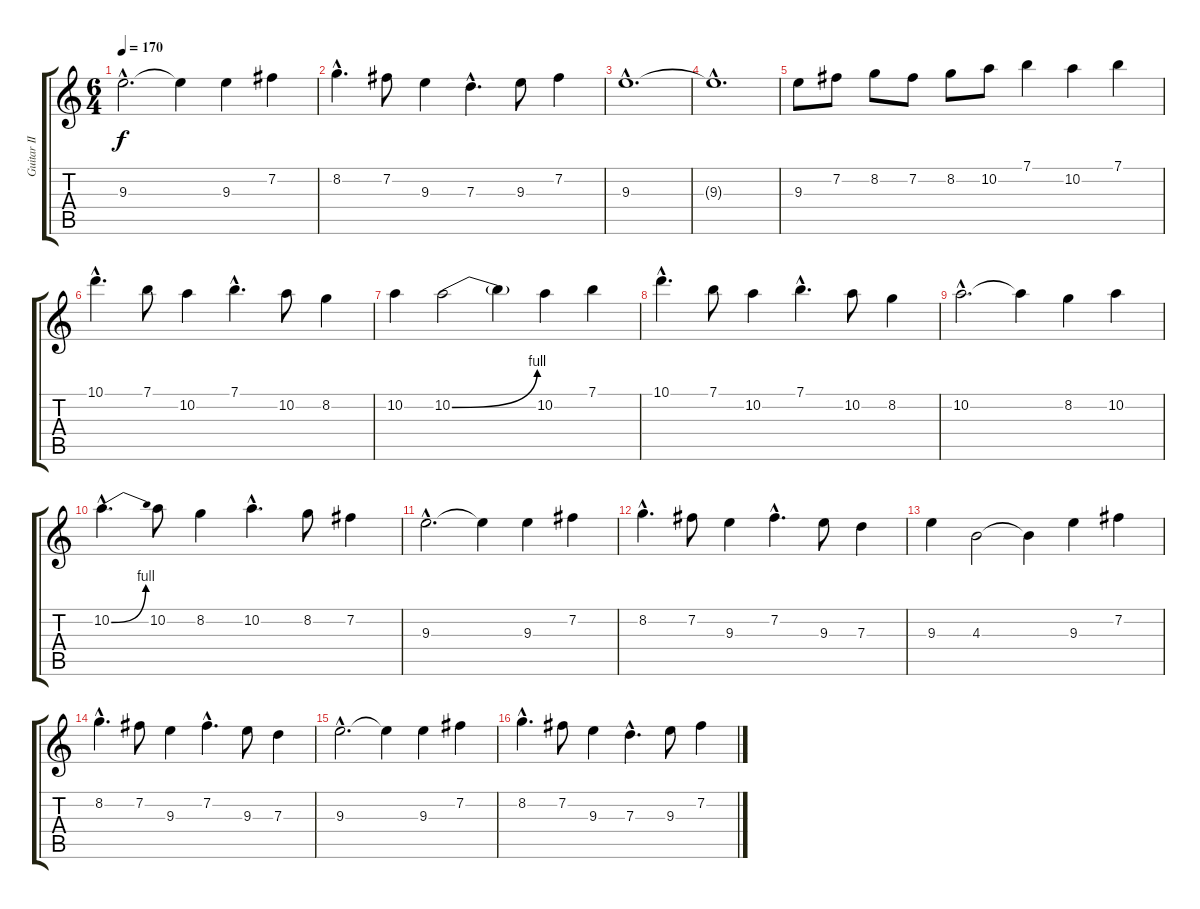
\track ("Guitar II" "Guitar II") {instrument distortionguitar}
\staff {score tabs}
\tuning (E4 B3 G3 D3 A2 E2) {hide}
\ts (6 4)
\tempo 170
\clef g2
\ks c
9.3{hac}.2{d dy f} 9.3{t}.4 9.3.4 7.2.4 |
8.2{hac}.4{d} 7.2.8 9.3.4 7.3{hac}.4{d} 9.3.8 7.2.4 |
9.3{hac}.1{d} |
9.3{hac t}.1{d} |
9.3.8{volume 12 instrument distortionguitar} 7.2.8 8.2.8 7.2.8 8.2.8 10.2.8 7.1.4 10.2.4 7.1.4 |
10.1{hac}.4{d} 7.1.8 10.2.4 7.1{hac}.4{d} 10.2.8 8.2.4 |
10.2.4 10.2{be (bend 0 0 60 4)}.2 10.2{t}.4 10.2.4 7.1.4 |
10.1{hac}.4{d} 7.1.8 10.2.4 7.1{hac}.4{d} 10.2.8 8.2.4 |
10.2{hac}.2{d} 10.2{t}.4 8.2.4 10.2.4 |
10.2{be (bend 0 0 60 4) hac}.4{d} 10.2.8 8.2.4 10.2{hac}.4{d} 8.2.8 7.2.4 |
9.3{hac}.2{d} 9.3{t}.4 9.3.4 7.2.4 |
8.2{hac}.4{d} 7.2.8 9.3.4 7.2{hac}.4{d} 9.3.8 7.3.4 |
9.3.4 4.3.2 4.3{t}.4 9.3.4 7.2.4 |
8.2{hac}.4{d} 7.2.8 9.3.4 7.2{hac}.4{d} 9.3.8 7.3.4 |
9.3{hac}.2{d} 9.3{t}.4 9.3.4 7.2.4 |
8.2{hac}.4{d} 7.2.8 9.3.4 7.3{hac}.4{d} 9.3.8 7.2.4
